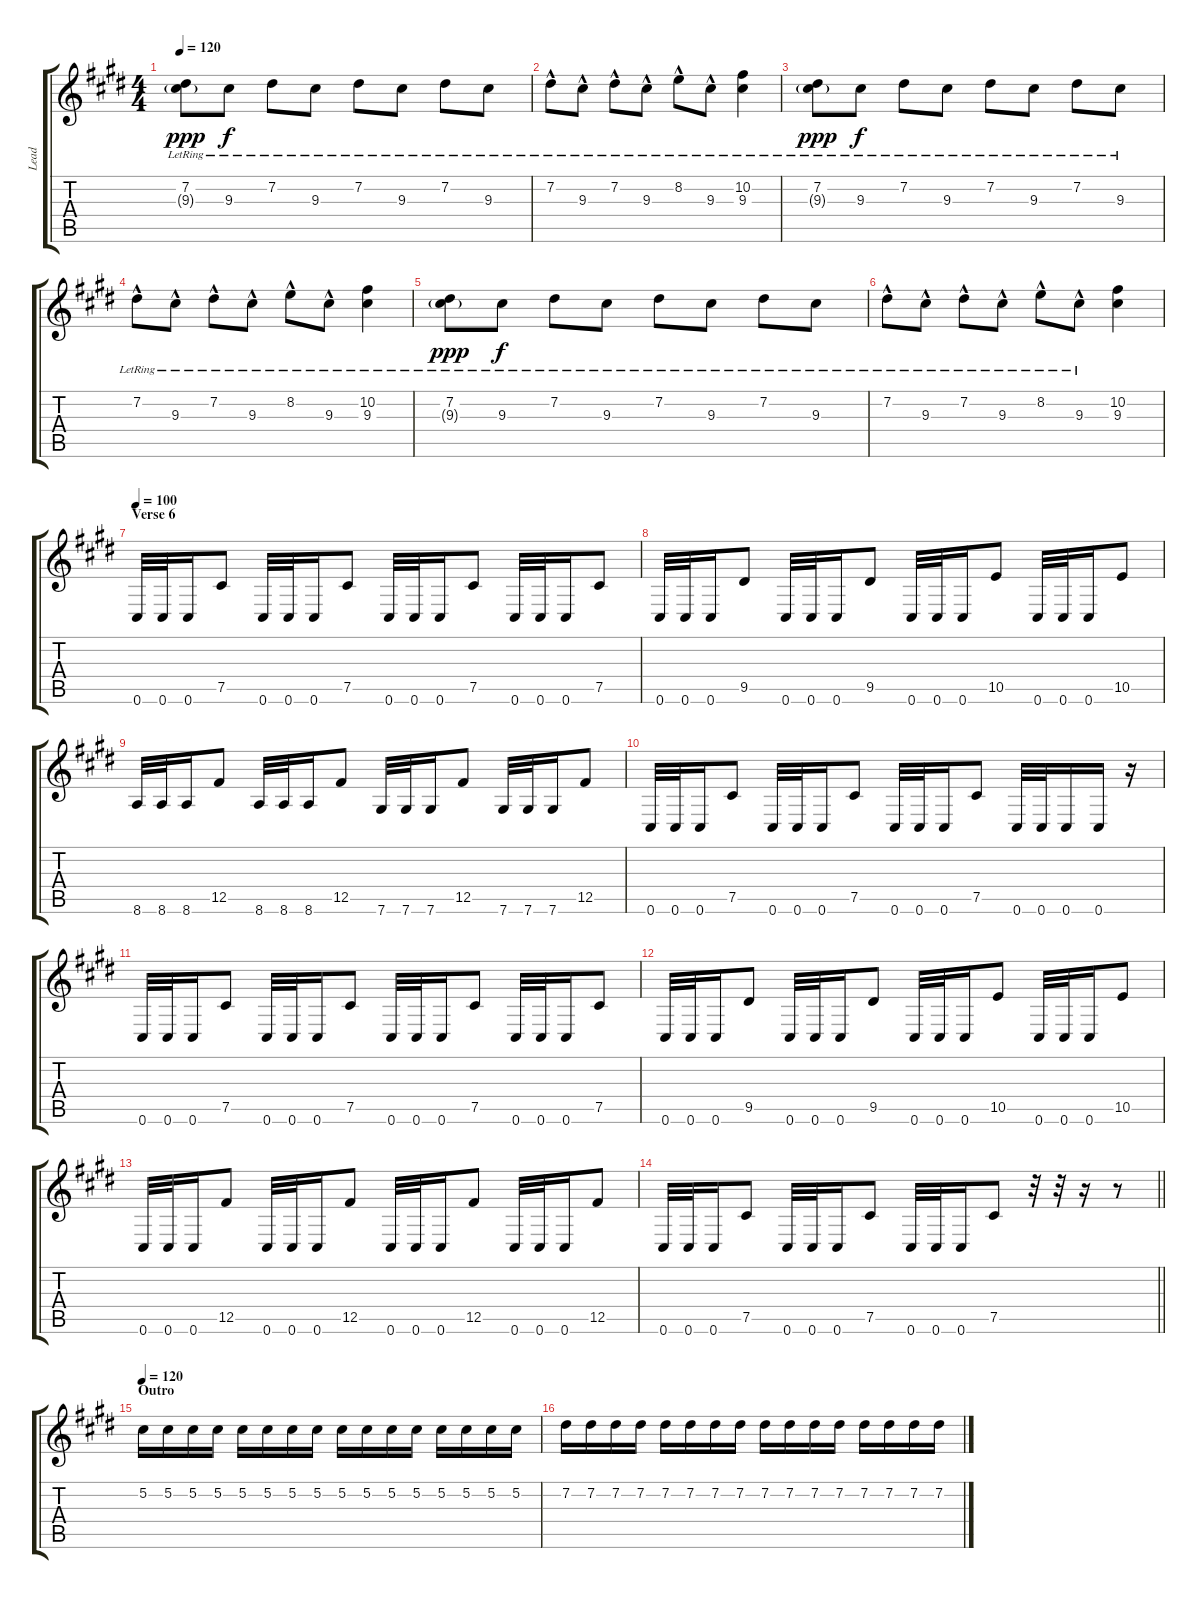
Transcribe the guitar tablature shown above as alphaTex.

\track ("Lead" "Lead") {instrument overdrivenguitar}
\staff {score tabs}
\tuning (Db4 Ab3 E3 B2 Gb2 Db2) {hide}
\ts (4 4)
\tempo 120
\clef g2
\ks c#minor
(7.2{lr} 9.3{g}).8{dy ppp} 9.3{lr}.8{dy f} 7.2{lr}.8 9.3{lr}.8 7.2{lr}.8 9.3{lr}.8 7.2{lr}.8 9.3{lr}.8 |
7.2{hac lr}.8 9.3{hac lr}.8 7.2{hac lr}.8 9.3{hac lr}.8 8.2{hac lr}.8 9.3{hac lr}.8 (10.2{lr} 9.3{lr}).4 |
(7.2{lr} 9.3{g}).8{dy ppp} 9.3{lr}.8{dy f} 7.2{lr}.8 9.3{lr}.8 7.2{lr}.8 9.3{lr}.8 7.2{lr}.8 9.3{lr}.8 |
7.2{hac lr}.8 9.3{hac lr}.8 7.2{hac lr}.8 9.3{hac lr}.8 8.2{hac lr}.8 9.3{hac lr}.8 (10.2{lr} 9.3{lr}).4 |
(7.2{lr} 9.3{g}).8{dy ppp} 9.3{lr}.8{dy f} 7.2{lr}.8 9.3{lr}.8 7.2{lr}.8 9.3{lr}.8 7.2{lr}.8 9.3{lr}.8 |
7.2{hac lr}.8 9.3{hac lr}.8 7.2{hac lr}.8 9.3{hac lr}.8 8.2{hac lr}.8 9.3{hac lr}.8 (10.2 9.3).4 |
\section ("" "Verse 6")
\tempo 100
0.6.32 0.6.32 0.6.16 7.5.8 0.6.32 0.6.32 0.6.16 7.5.8 0.6.32 0.6.32 0.6.16 7.5.8 0.6.32 0.6.32 0.6.16 7.5.8 |
0.6.32 0.6.32 0.6.16 9.5.8 0.6.32 0.6.32 0.6.16 9.5.8 0.6.32 0.6.32 0.6.16 10.5.8 0.6.32 0.6.32 0.6.16 10.5.8 |
8.6.32 8.6.32 8.6.16 12.5.8 8.6.32 8.6.32 8.6.16 12.5.8 7.6.32 7.6.32 7.6.16 12.5.8 7.6.32 7.6.32 7.6.16 12.5.8 |
0.6.32 0.6.32 0.6.16 7.5.8 0.6.32 0.6.32 0.6.16 7.5.8 0.6.32 0.6.32 0.6.16 7.5.8 0.6.32 0.6.32 0.6.16 0.6.16 r.16 |
0.6.32 0.6.32 0.6.16 7.5.8 0.6.32 0.6.32 0.6.16 7.5.8 0.6.32 0.6.32 0.6.16 7.5.8 0.6.32 0.6.32 0.6.16 7.5.8 |
0.6.32 0.6.32 0.6.16 9.5.8 0.6.32 0.6.32 0.6.16 9.5.8 0.6.32 0.6.32 0.6.16 10.5.8 0.6.32 0.6.32 0.6.16 10.5.8 |
0.6.32 0.6.32 0.6.16 12.5.8 0.6.32 0.6.32 0.6.16 12.5.8 0.6.32 0.6.32 0.6.16 12.5.8 0.6.32 0.6.32 0.6.16 12.5.8 |
\barLineRight lightlight
0.6.32 0.6.32 0.6.16 7.5.8 0.6.32 0.6.32 0.6.16 7.5.8 0.6.32 0.6.32 0.6.16 7.5.8 r.32 r.32 r.16 r.8 |
\section ("" "Outro")
\tempo 120
5.2.16 5.2.16 5.2.16 5.2.16 5.2.16 5.2.16 5.2.16 5.2.16 5.2.16 5.2.16 5.2.16 5.2.16 5.2.16 5.2.16 5.2.16 5.2.16 |
7.2.16 7.2.16 7.2.16 7.2.16 7.2.16 7.2.16 7.2.16 7.2.16 7.2.16 7.2.16 7.2.16 7.2.16 7.2.16 7.2.16 7.2.16 7.2.16
